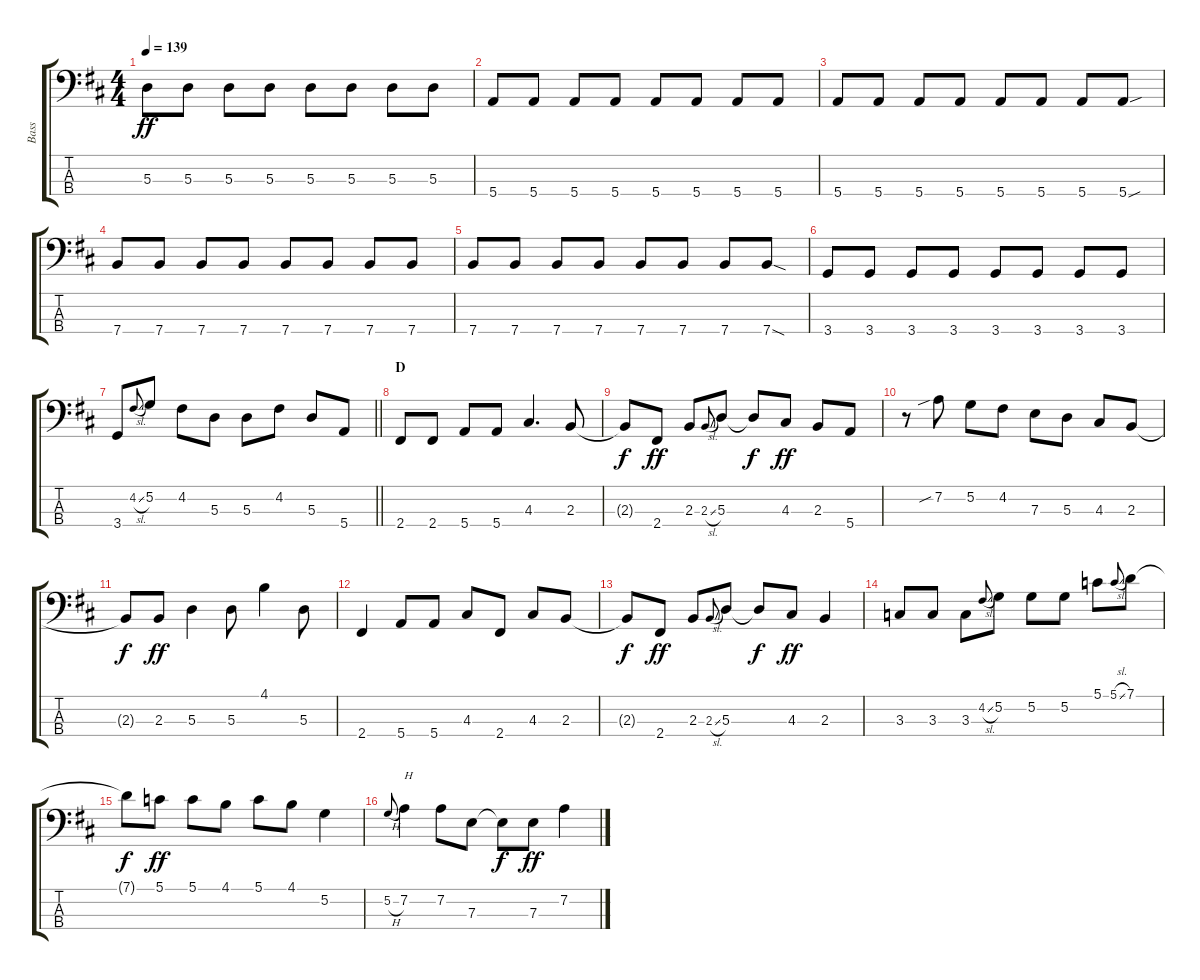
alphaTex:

\track ("Bass" "Bass") {instrument electricbasspick}
\staff {score tabs}
\tuning (G2 D2 A1 E1) {hide}
\ts (4 4)
\tempo 139
\clef f4
\ks d
5.3.8{dy ff} 5.3.8 5.3.8 5.3.8 5.3.8 5.3.8 5.3.8 5.3.8 |
5.4.8 5.4.8 5.4.8 5.4.8 5.4.8 5.4.8 5.4.8 5.4.8 |
5.4.8 5.4.8 5.4.8 5.4.8 5.4.8 5.4.8 5.4.8 5.4{sou}.8 |
7.4.8 7.4.8 7.4.8 7.4.8 7.4.8 7.4.8 7.4.8 7.4.8 |
7.4.8 7.4.8 7.4.8 7.4.8 7.4.8 7.4.8 7.4.8 7.4{sod}.8 |
3.4.8 3.4.8 3.4.8 3.4.8 3.4.8 3.4.8 3.4.8 3.4.8 |
\barLineRight lightlight
3.4.8 4.2{sl}.8{gr onbeat} 5.2.8 4.2.8 5.3.8 5.3.8 4.2.8 5.3.8 5.4.8 |
\section ("" "D")
2.4.8 2.4.8 5.4.8 5.4.8 4.3.4{d} 2.3.8 |
2.3{t}.8{dy f} 2.4.8{dy ff} 2.3.8 2.3{sl}.8{gr onbeat} 5.3.8 5.3{t}.8{dy f} 4.3.8{dy ff} 2.3.8 5.4.8 |
r.8 7.2{sib}.8 5.2.8 4.2.8 7.3.8 5.3.8 4.3.8 2.3.8 |
2.3{t}.8{dy f} 2.3.8{dy ff} 5.3.4 5.3.8 4.1.4 5.3.8 |
2.4.4 5.4.8 5.4.8 4.3.8 2.4.8 4.3.8 2.3.8 |
2.3{t}.8{dy f} 2.4.8{dy ff} 2.3.8 2.3{sl}.8{gr onbeat} 5.3.8 5.3{t}.8{dy f} 4.3.8{dy ff} 2.3.4 |
3.3.8 3.3.8 3.3.8 4.2{sl}.8{gr onbeat} 5.2.8 5.2.8 5.2.8 5.1.8 5.1{sl}.8{gr onbeat} 7.1.8 |
7.1{t}.8{dy f} 5.1.8{dy ff} 5.1.8 4.1.8 5.1.8 4.1.8 5.2.4 |
5.2{h}.8{gr onbeat} 7.2.4{txt "H"} 7.2.8 7.3.8 7.3{t}.8{dy f} 7.3.8{dy ff} 7.2.4
